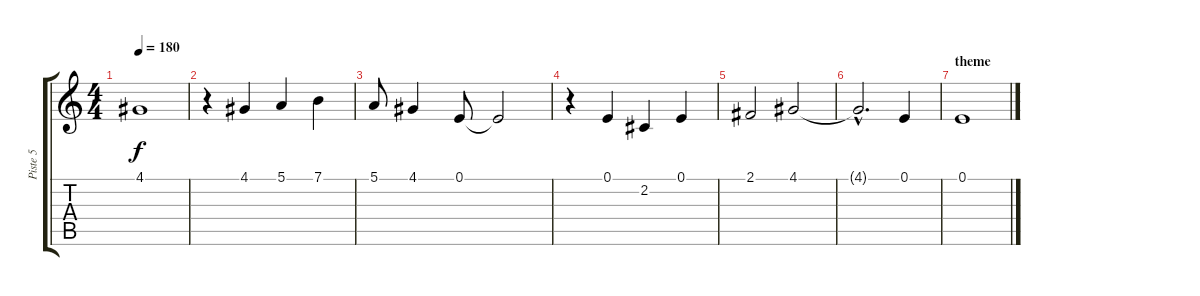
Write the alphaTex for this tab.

\track ("Piste 5" "Piste 5") {instrument oboe}
\staff {score tabs}
\tuning (E4 B3 G3 D3 A2 E2) {hide}
\ts (4 4)
\tempo 180
\clef g2
\ks c
4.1{t}.1{dy f} |
r.4 4.1.4 5.1.4 7.1.4 |
5.1.8 4.1.4 0.1.8 0.1{t}.2 |
r.4 0.1.4 2.2.4 0.1.4 |
2.1.2 4.1.2 |
4.1{hac t}.2{d} 0.1.4 |
\section ("" "theme")
0.1.1
